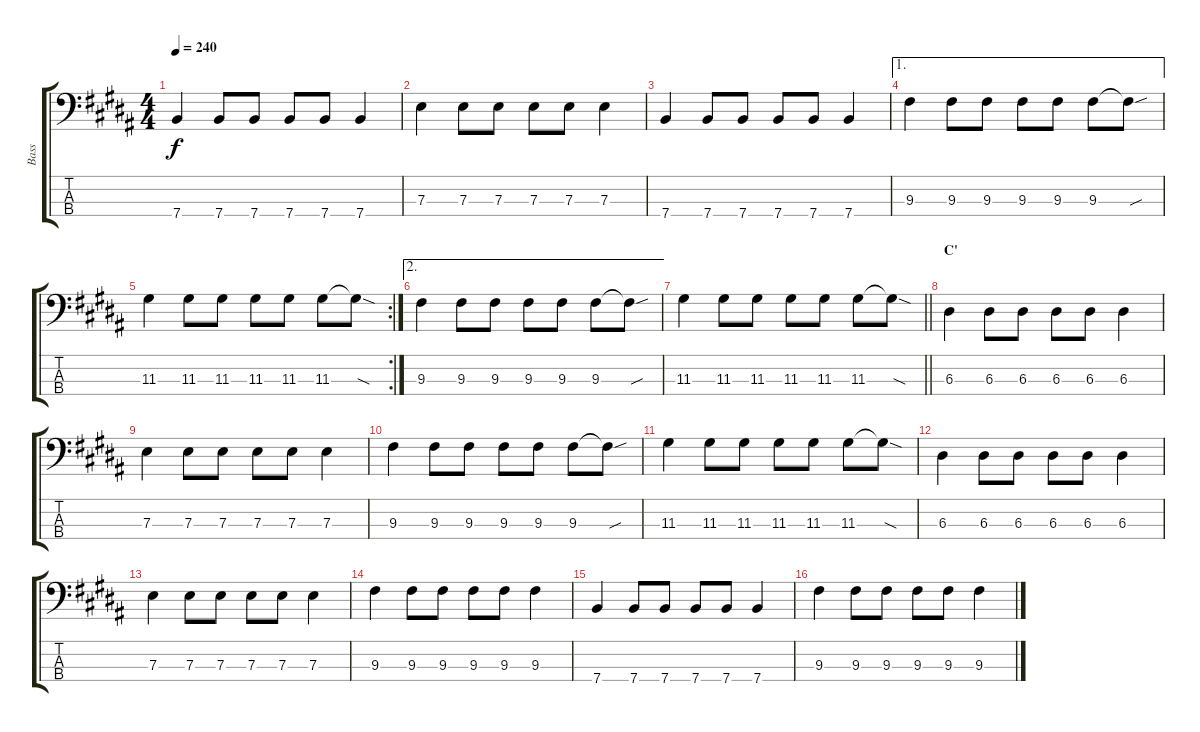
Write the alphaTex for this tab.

\track ("Bass" "Bass") {instrument electricbassfinger}
\staff {score tabs}
\tuning (G2 D2 A1 E1) {hide}
\ts (4 4)
\tempo 240
\clef f4
\ks b
7.4.4{dy f} 7.4.8 7.4.8 7.4.8 7.4.8 7.4.4 |
7.3.4 7.3.8 7.3.8 7.3.8 7.3.8 7.3.4 |
7.4.4 7.4.8 7.4.8 7.4.8 7.4.8 7.4.4 |
\ae 1
9.3.4 9.3.8 9.3.8 9.3.8 9.3.8 9.3.8 9.3{sou t}.8 |
\rc 2
11.3.4 11.3.8 11.3.8 11.3.8 11.3.8 11.3.8 11.3{sod t}.8 |
\ae 2
9.3.4 9.3.8 9.3.8 9.3.8 9.3.8 9.3.8 9.3{sou t}.8 |
\barLineRight lightlight
11.3.4 11.3.8 11.3.8 11.3.8 11.3.8 11.3.8 11.3{sod t}.8 |
\section ("" "C'")
6.3.4 6.3.8 6.3.8 6.3.8 6.3.8 6.3.4 |
7.3.4 7.3.8 7.3.8 7.3.8 7.3.8 7.3.4 |
9.3.4 9.3.8 9.3.8 9.3.8 9.3.8 9.3.8 9.3{sou t}.8 |
11.3.4 11.3.8 11.3.8 11.3.8 11.3.8 11.3.8 11.3{sod t}.8 |
6.3.4 6.3.8 6.3.8 6.3.8 6.3.8 6.3.4 |
7.3.4 7.3.8 7.3.8 7.3.8 7.3.8 7.3.4 |
9.3.4 9.3.8 9.3.8 9.3.8 9.3.8 9.3.4 |
7.4.4 7.4.8 7.4.8 7.4.8 7.4.8 7.4.4 |
9.3.4 9.3.8 9.3.8 9.3.8 9.3.8 9.3.4
